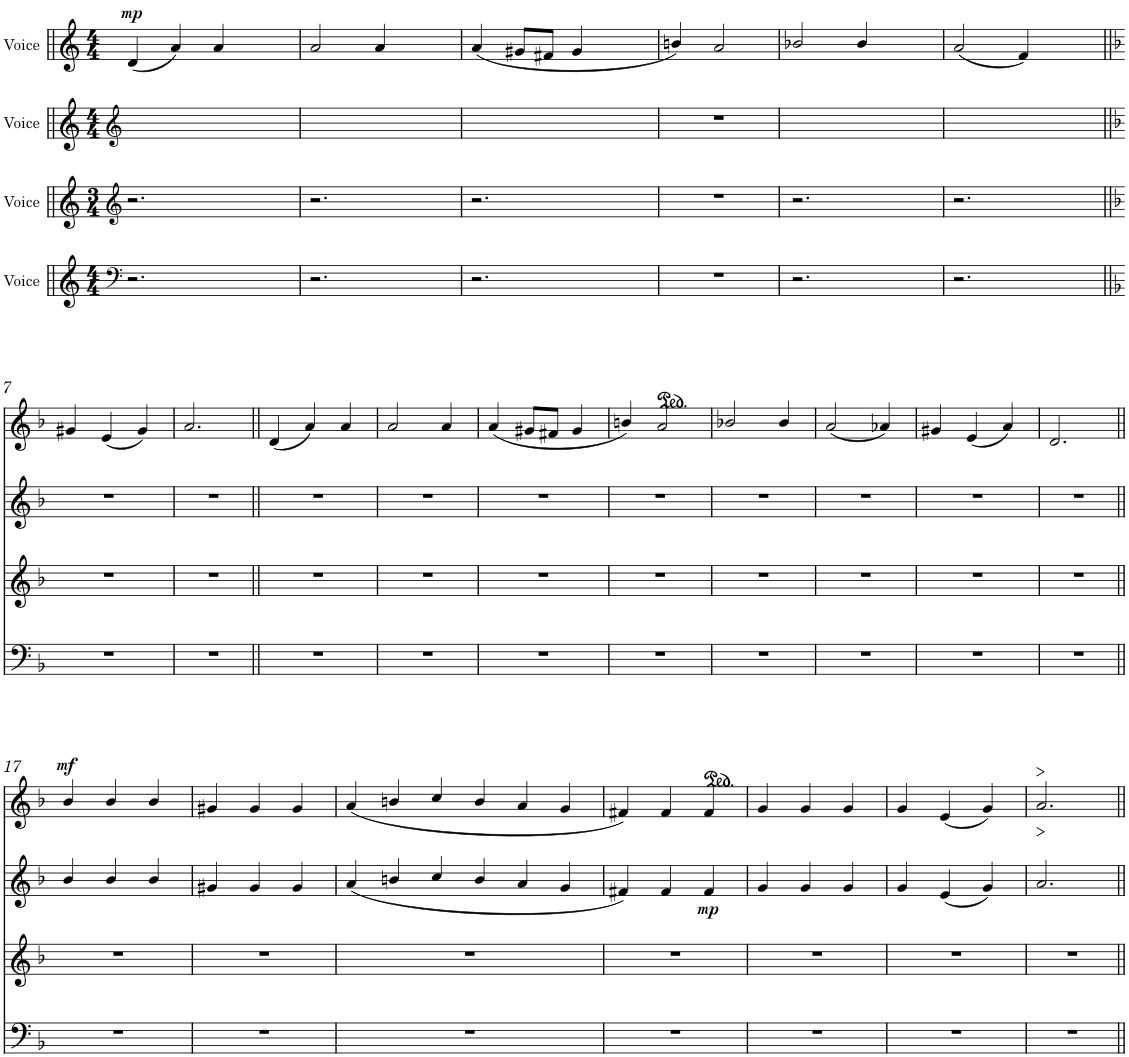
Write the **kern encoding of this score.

**kern	**kern	**kern	**dynam	**kern	**dynam
*part4	*part3	*part2	*part2	*part1	*part1
*staff4	*staff3	*staff2	*staff2	*staff1	*staff1
*I"Voice	*I"Voice	*I"Voice	*	*I"Voice	*
*I'V	*I'V	*I'V	*	*I'V	*
*clefF4	*clefG2	*clefG2	*	*clefG2	*
*k[]	*k[]	*k[]	*	*k[]	*
*M4/4	*M3/4	*M4/4	*	*M4/4	*
=1	=1	=1	=1	=1	=1
!	!	!	!	!	!LO:DY:a
2.r	2.r	1ryy	.	(<4d/	mp
.	.	.	.	4a/)	.
.	.	.	.	4a/	.
4ryy	4ryy	.	.	4ryy	.
=2	=2	=2	=2	=2	=2
2.r	2.r	1ryy	.	2a/	.
.	.	.	.	4a/	.
4ryy	4ryy	.	.	4ryy	.
=3	=3	=3	=3	=3	=3
2.r	2.r	1ryy	.	(<4a/	.
.	.	.	.	8g#X/L	.
.	.	.	.	8f#X/J	.
.	.	.	.	4g#/	.
4ryy	4ryy	.	.	4ryy	.
=4	=4	=4	=4	=4	=4
1r	2.r	1r	.	4bn/)	.
.	.	.	.	2a/	.
.	4ryy	.	.	4ryy	.
=5	=5	=5	=5	=5	=5
2.r	2.r	1ryy	.	2b-X/	.
.	.	.	.	4b-/	.
4ryy	4ryy	.	.	4ryy	.
=6	=6	=6	=6	=6	=6
2.r	2.r	1ryy	.	(<2a/	.
.	.	.	.	4f/)	.
4ryy	4ryy	.	.	4ryy	.
!!LO:LB:g=z
=7||	=7||	=7||	=7||	=7||	=7||
*k[b-]	*k[b-]	*k[b-]	*	*k[b-]	*
1r	2.r	1r	.	4g#X/	.
.	.	.	.	(<4e/	.
.	.	.	.	4g#/)	.
.	4ryy	.	.	4ryy	.
=8	=8	=8	=8	=8	=8
1r	2.r	1r	.	2.a/	.
.	4ryy	.	.	4ryy	.
=9||	=9||	=9||	=9||	=9||	=9||
1r	2.r	1r	.	(<4d/	.
.	.	.	.	4a/)	.
.	.	.	.	4a/	.
.	4ryy	.	.	4ryy	.
=10	=10	=10	=10	=10	=10
1r	2.r	1r	.	2a/	.
.	.	.	.	4a/	.
.	4ryy	.	.	4ryy	.
=11	=11	=11	=11	=11	=11
1r	2.r	1r	.	(<4a/	.
.	.	.	.	8g#X/L	.
.	.	.	.	8f#X/J	.
.	.	.	.	4g#/	.
.	4ryy	.	.	4ryy	.
=12	=12	=12	=12	=12	=12
1r	2.r	1r	.	4bn/)	.
.	.	.	.	2a/	.
.	4ryy	.	.	4ryy	.
=13	=13	=13	=13	=13	=13
1r	2.r	1r	.	2b-X/	.
.	.	.	.	4b-/	.
.	4ryy	.	.	4ryy	.
=14	=14	=14	=14	=14	=14
1r	2.r	1r	.	(<2a/	.
.	.	.	.	4a-X/)	.
.	4ryy	.	.	4ryy	.
=15	=15	=15	=15	=15	=15
1r	2.r	1r	.	4g#X/	.
.	.	.	.	(<4e/	.
.	.	.	.	4a/)	.
.	4ryy	.	.	4ryy	.
=16	=16	=16	=16	=16	=16
1r	2.r	1r	.	2.d/	.
.	4ryy	.	.	4ryy	.
!!LO:LB:g=z
=17||	=17||	=17||	=17||	=17||	=17||
!	!	!	!	!	!LO:DY:a
1r	2.r	4b-/	.	4b-/	mf
.	.	4b-/	.	4b-/	.
.	.	4b-/	.	4b-/	.
.	4ryy	4ryy	.	4ryy	.
=18	=18	=18	=18	=18	=18
1r	2.r	4g#X/	.	4g#X/	.
.	.	4g#/	.	4g#/	.
.	.	4g#/	.	4g#/	.
.	4ryy	4ryy	.	4ryy	.
=19	=19	=19	=19	=19	=19
1r	2.r	(<4a/	.	(<4a/	.
.	.	4bn/	.	4bn/	.
.	.	4cc/	.	4cc/	.
.	2.ryy	4b/	.	4b/	.
2ryy	.	4a/	.	4a/	.
.	.	4g/	.	4g/	.
=20	=20	=20	=20	=20	=20
1r	2.r	4f#X/)	.	4f#X/)	.
.	.	4f#/	.	4f#/	.
!	!	!	!LO:DY:b	!	!
.	.	4f#/	mp	4f#/	.
.	4ryy	4ryy	.	4ryy	.
=21	=21	=21	=21	=21	=21
1r	2.r	4g/	.	4g/	.
.	.	4g/	.	4g/	.
.	.	4g/	.	4g/	.
.	4ryy	4ryy	.	4ryy	.
=22	=22	=22	=22	=22	=22
1r	2.r	4g/	.	4g/	.
.	.	(<4e/	.	(<4e/	.
.	.	4g/)	.	4g/)	.
.	4ryy	4ryy	.	4ryy	.
=23	=23	=23	=23	=23	=23
1r	2.r	2.a/	.	2.a/	.
.	4ryy	4ryy	.	4ryy	.
=||	=||	=||	=||	=||	=||
*-	*-	*-	*-	*-	*-
